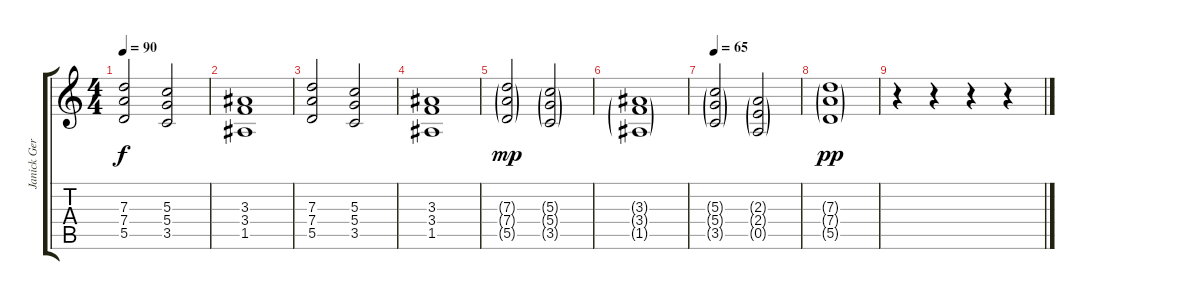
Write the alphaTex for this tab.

\track ("Janick Gers" "Janick Ger") {instrument distortionguitar}
\staff {score tabs}
\tuning (E4 B3 G3 D3 A2 E2) {hide}
\ts (4 4)
\tempo 90
\clef g2
\ks c
(7.3 7.4 5.5).2{dy f} (5.3 5.4 3.5).2 |
(3.3 3.4 1.5).1 |
(7.3 7.4 5.5).2 (5.3 5.4 3.5).2 |
(3.3 3.4 1.5).1 |
(7.3{g} 7.4{g} 5.5{g}).2{dy mp} (5.3{g} 5.4{g} 3.5{g}).2 |
(3.3{g} 3.4{g} 1.5{g}).1 |
\tempo 65
(5.3{g} 5.4{g} 3.5{g}).2 (2.3{g} 2.4{g} 0.5{g}).2 |
(7.3{g} 7.4{g} 5.5{g}).1{dy pp} |
r.4 r.4 r.4 r.4
